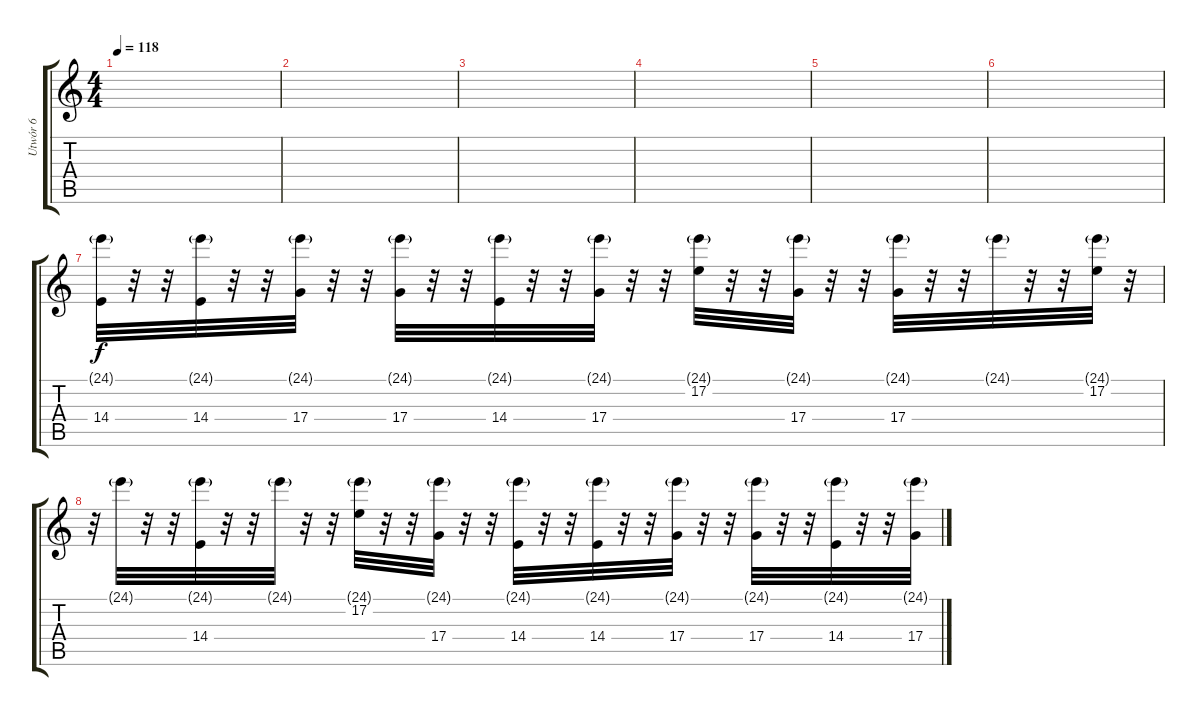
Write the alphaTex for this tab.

\track ("Utwór 6" "Utwór 6") {instrument lead8bassandlead}
\staff {score tabs}
\tuning (E4 B3 G3 D3 A2 E2) {hide}
\ts (4 4)
\tempo 118
\clef g2
\ks c
|
|
|
|
|
|
(24.1{g} 14.4).32 r.32 r.32 (24.1{g} 14.4).32 r.32 r.32 (24.1{g} 17.4).32 r.32 r.32 (24.1{g} 17.4).32 r.32 r.32 (24.1{g} 14.4).32 r.32 r.32 (24.1{g} 17.4).32 r.32 r.32 (24.1{g} 17.2).32 r.32 r.32 (24.1{g} 17.4).32 r.32 r.32 (24.1{g} 17.4).32 r.32 r.32 24.1{g}.32 r.32 r.32 (24.1{g} 17.2).32 r.32 |
r.32 24.1{g}.32 r.32 r.32 (24.1{g} 14.4).32 r.32 r.32 24.1{g}.32 r.32 r.32 (24.1{g} 17.2).32 r.32 r.32 (24.1{g} 17.4).32 r.32 r.32 (24.1{g} 14.4).32 r.32 r.32 (24.1{g} 14.4).32 r.32 r.32 (24.1{g} 17.4).32 r.32 r.32 (24.1{g} 17.4).32 r.32 r.32 (24.1{g} 14.4).32 r.32 r.32 (24.1{g} 17.4).32
